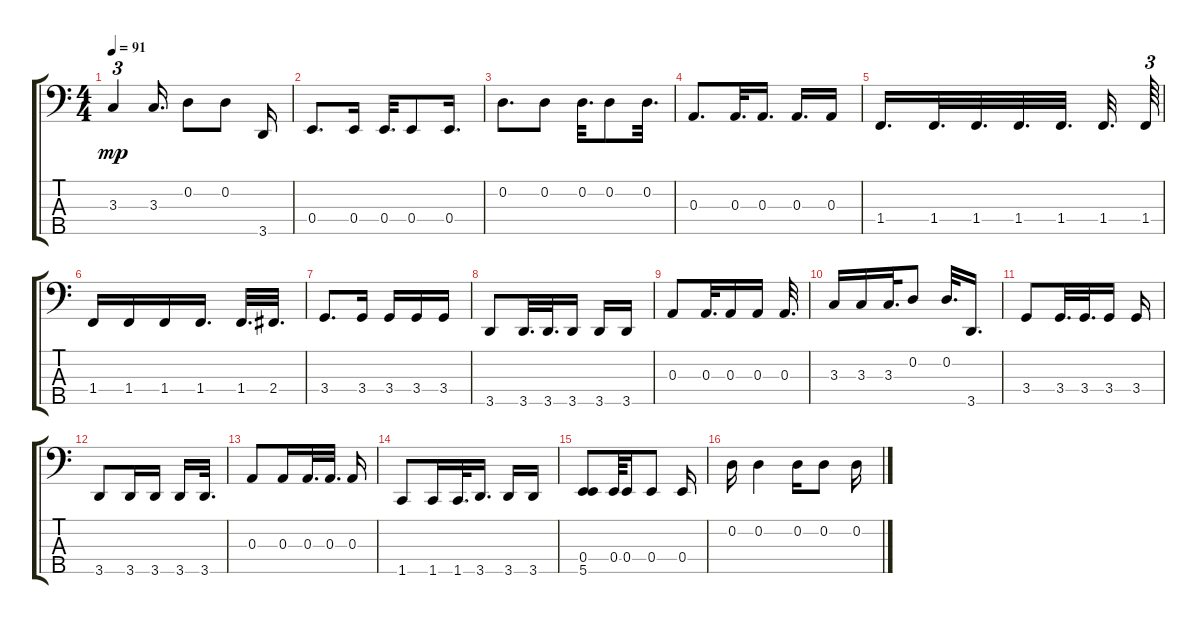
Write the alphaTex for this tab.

\track "" {instrument electricbassfinger}
\staff {score tabs}
\tuning (G2 D2 A1 E1 B0) {hide}
\ts (4 4)
\tempo 91
\clef f4
\ks c
3.3.4{tu (3 2) dy mp} 3.3.16{d} 0.2.8 0.2.8 3.5.16 |
0.4.8{d} 0.4.16 0.4.32{d} 0.4.8 0.4.16{d} |
0.2.8{d} 0.2.8 0.2.32{d} 0.2.8 0.2.32{d} |
0.3.8{d} 0.3.32{d} 0.3.16{d} 0.3.16{d} 0.3.16 |
1.4.16{d} 1.4.32{d} 1.4.32{d} 1.4.32{d} 1.4.32{d} 1.4.32{d} 1.4.64{tu (3 2)} |
1.4.16 1.4.16 1.4.16 1.4.16{d} 1.4.32{d} 2.4.32{d} |
3.4.8{d} 3.4.16 3.4.16 3.4.16 3.4.16 |
3.5.8 3.5.32{d} 3.5.32{d} 3.5.16 3.5.16 3.5.16 |
0.3.8 0.3.32{d} 0.3.16 0.3.16 0.3.32{d} |
3.3.16 3.3.16 3.3.32{d} 0.2.8 0.2.32{d} 3.5.16{d} |
3.4.8 3.4.32{d} 3.4.32{d} 3.4.16 3.4.16 |
3.5.8 3.5.16 3.5.16 3.5.16 3.5.32{d} |
0.3.8 0.3.16 0.3.32{d} 0.3.32{d} 0.3.16 |
1.5.8 1.5.16 1.5.32{d} 3.5.16{d} 3.5.16 3.5.16 |
(0.4 5.5).8 0.4.64 0.4.16 0.4.8 0.4.16 |
0.2.16 0.2.4 0.2.16 0.2.8 0.2.16
